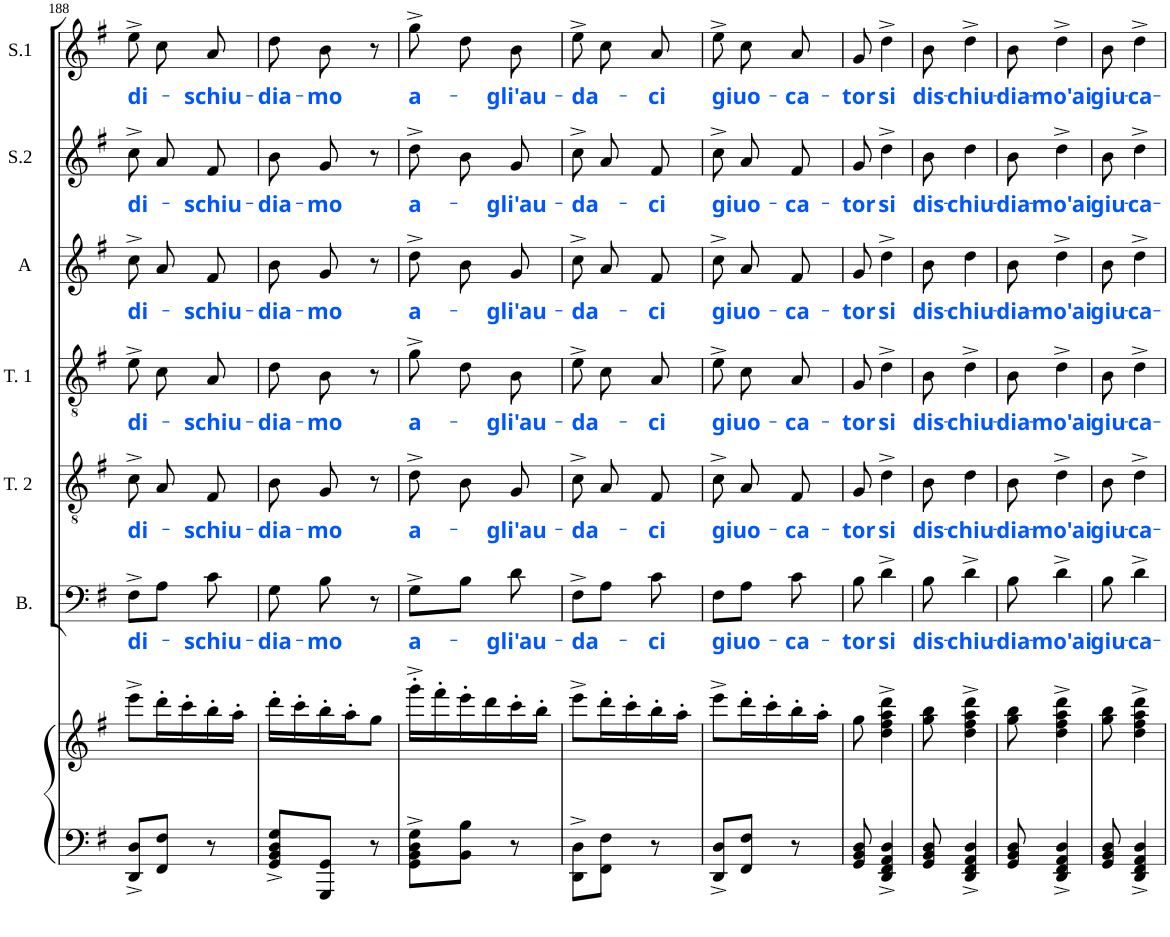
**kern	**kern	**kern	**text	**kern	**text	**kern	**text	**kern	**text	**kern	**text	**kern	**text
*part8	*part7	*part6	*part6	*part5	*part5	*part4	*part4	*part3	*part3	*part2	*part2	*part1	*part1
*staff8	*staff7	*staff6	*staff6	*staff5	*staff5	*staff4	*staff4	*staff3	*staff3	*staff2	*staff2	*staff1	*staff1
*	*	*I"Bass	*	*I"Tenor 2	*	*I"Tenor 1	*	*I"Alto	*	*I"Soprano 2	*	*I"Soprano 1	*
*	*	*I'B.	*	*I'T. 2	*	*I'T. 1	*	*I'A	*	*I'S.2	*	*I'S.1	*
!!LO:PB:g=z
*clefF4	*clefG2	*clefF4	*	*clefGv2	*	*clefGv2	*	*clefG2	*	*clefG2	*	*clefG2	*
*k[f#]	*k[f#]	*k[f#]	*	*k[f#]	*	*k[f#]	*	*k[f#]	*	*k[f#]	*	*k[f#]	*
*G:	*G:	*G:	*	*G:	*	*G:	*	*G:	*	*G:	*	*G:	*
*M3/8	*M3/8	*M3/8	*	*M3/8	*	*M3/8	*	*M3/8	*	*M3/8	*	*M3/8	*
=188	=188	=188	=188	=188	=188	=188	=188	=188	=188	=188	=188	=188	=188
!	!	!	!LO:LY:b:color=#0055FF	!	!LO:LY:b:color=#0055FF	!	!LO:LY:b:color=#0055FF	!	!LO:LY:b:color=#0055FF	!	!LO:LY:b:color=#0055FF	!	!LO:LY:b:color=#0055FF
8DD/^ 8D/^L	8eee^\L	8F#^\L	di-	8c^/L	di-	8e^\L	di-	8cc^/L	di-	8cc^/L	di-	8ee^\L	di-
8FF#/ 8F#/J	16ddd'\L	8A\J	.	8A/	.	8c\	.	8a/	.	8a/	.	8cc\	.
.	16ccc'\	.	.	.	.	.	.	.	.	.	.	.	.
!	!	!	!LO:LY:b:color=#0055FF	!	!LO:LY:b:color=#0055FF	!	!LO:LY:b:color=#0055FF	!	!LO:LY:b:color=#0055FF	!	!LO:LY:b:color=#0055FF	!	!LO:LY:b:color=#0055FF
8r	16bb'\	8c\	-schiu-	8F#/J	-schiu-	8A\J	-schiu-	8f#/J	-schiu-	8f#/J	-schiu-	8a\J	-schiu-
.	16aa'\JJ	.	.	.	.	.	.	.	.	.	.	.	.
=189	=189	=189	=189	=189	=189	=189	=189	=189	=189	=189	=189	=189	=189
!	!	!	!LO:LY:b:color=#0055FF	!	!LO:LY:b:color=#0055FF	!	!LO:LY:b:color=#0055FF	!	!LO:LY:b:color=#0055FF	!	!LO:LY:b:color=#0055FF	!	!LO:LY:b:color=#0055FF
8GG/^ 8BB/^ 8D/^ 8G/^L	16ddd'\LL	8G\	-dia-	8B/L	-dia-	8d\L	-dia-	8b/L	-dia-	8b/L	-dia-	8dd\L	-dia-
.	16ccc'\	.	.	.	.	.	.	.	.	.	.	.	.
!	!	!	!LO:LY:b:color=#0055FF	!	!LO:LY:b:color=#0055FF	!	!LO:LY:b:color=#0055FF	!	!LO:LY:b:color=#0055FF	!	!LO:LY:b:color=#0055FF	!	!LO:LY:b:color=#0055FF
8GGG/ 8GG/J	16bb'\	8B\	-mo	8G/J	-mo	8B\J	-mo	8g/J	-mo	8g/J	-mo	8b\J	-mo
.	16aa'\J	.	.	.	.	.	.	.	.	.	.	.	.
8r	8gg\J	8r	.	8r	.	8r	.	8r	.	8r	.	8r	.
=190	=190	=190	=190	=190	=190	=190	=190	=190	=190	=190	=190	=190	=190
!	!	!	!LO:LY:b:color=#0055FF	!	!LO:LY:b:color=#0055FF	!	!LO:LY:b:color=#0055FF	!	!LO:LY:b:color=#0055FF	!	!LO:LY:b:color=#0055FF	!	!LO:LY:b:color=#0055FF
8GG\^ 8BB\^ 8D\^ 8G\^L	16ggg'^\LL	8G^\L	a-	8d^\L	a-	8g^\L	a-	8dd^\L	a-	8dd^\L	a-	8gg^\L	a-
.	16fff#'\	.	.	.	.	.	.	.	.	.	.	.	.
8BB\ 8B\J	16eee'\	8B\J	.	8B\	.	8d\	.	8b\	.	8b\	.	8dd\	.
.	16ddd\	.	.	.	.	.	.	.	.	.	.	.	.
!	!	!	!LO:LY:b:color=#0055FF	!	!LO:LY:b:color=#0055FF	!	!LO:LY:b:color=#0055FF	!	!LO:LY:b:color=#0055FF	!	!LO:LY:b:color=#0055FF	!	!LO:LY:b:color=#0055FF
8r	16ccc'\	8d\	-gli'au-	8G\J	-gli'au-	8B\J	-gli'au-	8g\J	-gli'au-	8g\J	-gli'au-	8b\J	-gli'au-
.	16bb'\JJ	.	.	.	.	.	.	.	.	.	.	.	.
=191	=191	=191	=191	=191	=191	=191	=191	=191	=191	=191	=191	=191	=191
!	!	!	!LO:LY:b:color=#0055FF	!	!LO:LY:b:color=#0055FF	!	!LO:LY:b:color=#0055FF	!	!LO:LY:b:color=#0055FF	!	!LO:LY:b:color=#0055FF	!	!LO:LY:b:color=#0055FF
8DD\^ 8D\^L	8eee^\L	8F#^\L	-da-	8c^/L	-da-	8e^\L	-da-	8cc^/L	-da-	8cc^/L	-da-	8ee^\L	-da-
8FF#\ 8F#\J	16ddd'\L	8A\J	.	8A/	.	8c\	.	8a/	.	8a/	.	8cc\	.
.	16ccc'\	.	.	.	.	.	.	.	.	.	.	.	.
!	!	!	!LO:LY:b:color=#0055FF	!	!LO:LY:b:color=#0055FF	!	!LO:LY:b:color=#0055FF	!	!LO:LY:b:color=#0055FF	!	!LO:LY:b:color=#0055FF	!	!LO:LY:b:color=#0055FF
8r	16bb'\	8c\	-ci	8F#/J	-ci	8A\J	-ci	8f#/J	-ci	8f#/J	-ci	8a\J	-ci
.	16aa'\JJ	.	.	.	.	.	.	.	.	.	.	.	.
=192	=192	=192	=192	=192	=192	=192	=192	=192	=192	=192	=192	=192	=192
!	!	!	!LO:LY:b:color=#0055FF	!	!LO:LY:b:color=#0055FF	!	!LO:LY:b:color=#0055FF	!	!LO:LY:b:color=#0055FF	!	!LO:LY:b:color=#0055FF	!	!LO:LY:b:color=#0055FF
8DD/^ 8D/^L	8eee^\L	8F#\L	giuo-	8c^/L	giuo-	8e^\L	giuo-	8cc^/L	giuo-	8cc^/L	giuo-	8ee^\L	giuo-
8FF#/ 8F#/J	16ddd'\L	8A\J	.	8A/	.	8c\	.	8a/	.	8a/	.	8cc\	.
.	16ccc'\	.	.	.	.	.	.	.	.	.	.	.	.
!	!	!	!LO:LY:b:color=#0055FF	!	!LO:LY:b:color=#0055FF	!	!LO:LY:b:color=#0055FF	!	!LO:LY:b:color=#0055FF	!	!LO:LY:b:color=#0055FF	!	!LO:LY:b:color=#0055FF
8r	16bb'\	8c\	-ca-	8F#/J	-ca-	8A\J	-ca-	8f#/J	-ca-	8f#/J	-ca-	8a\J	-ca-
.	16aa'\JJ	.	.	.	.	.	.	.	.	.	.	.	.
=193	=193	=193	=193	=193	=193	=193	=193	=193	=193	=193	=193	=193	=193
!	!	!	!LO:LY:b:color=#0055FF	!	!LO:LY:b:color=#0055FF	!	!LO:LY:b:color=#0055FF	!	!LO:LY:b:color=#0055FF	!	!LO:LY:b:color=#0055FF	!	!LO:LY:b:color=#0055FF
8GG/ 8BB/ 8D/	8gg\	8B\	-tor	8G/	-tor	8G/	-tor	8g/	-tor	8g/	-tor	8g/	-tor
!	!	!	!LO:LY:b:color=#0055FF	!	!LO:LY:b:color=#0055FF	!	!LO:LY:b:color=#0055FF	!	!LO:LY:b:color=#0055FF	!	!LO:LY:b:color=#0055FF	!	!LO:LY:b:color=#0055FF
4DD/^ 4FF#/^ 4AA/^ 4D/^	4dd\^ 4ff#\^ 4aa\^ 4ddd\^	4d^\	si	4d^\	si	4d^\	si	4dd^\	si	4dd^\	si	4dd^\	si
=194	=194	=194	=194	=194	=194	=194	=194	=194	=194	=194	=194	=194	=194
!	!	!	!LO:LY:b:color=#0055FF	!	!LO:LY:b:color=#0055FF	!	!LO:LY:b:color=#0055FF	!	!LO:LY:b:color=#0055FF	!	!LO:LY:b:color=#0055FF	!	!LO:LY:b:color=#0055FF
8GG/ 8BB/ 8D/	8gg\ 8bb\	8B\	dis-	8B\	dis-	8B\	dis-	8b\	dis-	8b\	dis-	8b\	dis-
!	!	!	!LO:LY:b:color=#0055FF	!	!LO:LY:b:color=#0055FF	!	!LO:LY:b:color=#0055FF	!	!LO:LY:b:color=#0055FF	!	!LO:LY:b:color=#0055FF	!	!LO:LY:b:color=#0055FF
4DD/^ 4FF#/^ 4AA/^ 4D/^	4dd\^ 4ff#\^ 4aa\^ 4ddd\^	4d^\	-chiu-	4d\	-chiu-	4d^\	-chiu-	4dd\	-chiu-	4dd\	-chiu-	4dd^\	-chiu-
=195	=195	=195	=195	=195	=195	=195	=195	=195	=195	=195	=195	=195	=195
!	!	!	!LO:LY:b:color=#0055FF	!	!LO:LY:b:color=#0055FF	!	!LO:LY:b:color=#0055FF	!	!LO:LY:b:color=#0055FF	!	!LO:LY:b:color=#0055FF	!	!LO:LY:b:color=#0055FF
8GG/ 8BB/ 8D/	8gg\ 8bb\	8B\	-dia-	8B\	-dia-	8B\	-dia-	8b\	-dia-	8b\	-dia-	8b\	-dia-
!	!	!	!LO:LY:b:color=#0055FF	!	!LO:LY:b:color=#0055FF	!	!LO:LY:b:color=#0055FF	!	!LO:LY:b:color=#0055FF	!	!LO:LY:b:color=#0055FF	!	!LO:LY:b:color=#0055FF
4DD/^ 4FF#/^ 4AA/^ 4D/^	4dd\^ 4ff#\^ 4aa\^ 4ddd\^	4d^\	-mo'ai	4d^\	-mo'ai	4d^\	-mo'ai	4dd^\	-mo'ai	4dd^\	-mo'ai	4dd^\	-mo'ai
=196	=196	=196	=196	=196	=196	=196	=196	=196	=196	=196	=196	=196	=196
!	!	!	!LO:LY:b:color=#0055FF	!	!LO:LY:b:color=#0055FF	!	!LO:LY:b:color=#0055FF	!	!LO:LY:b:color=#0055FF	!	!LO:LY:b:color=#0055FF	!	!LO:LY:b:color=#0055FF
8GG/ 8BB/ 8D/	8gg\ 8bb\	8B\	giu-	8B\	giu-	8B\	giu-	8b\	giu-	8b\	giu-	8b\	giu-
!	!	!	!LO:LY:b:color=#0055FF	!	!LO:LY:b:color=#0055FF	!	!LO:LY:b:color=#0055FF	!	!LO:LY:b:color=#0055FF	!	!LO:LY:b:color=#0055FF	!	!LO:LY:b:color=#0055FF
4DD/^ 4FF#/^ 4AA/^ 4D/^	4dd\^ 4ff#\^ 4aa\^ 4ddd\^	4d^\	-ca-	4d^\	-ca-	4d^\	-ca-	4dd^\	-ca-	4dd^\	-ca-	4dd^\	-ca-
=	=	=	=	=	=	=	=	=	=	=	=	=	=
*-	*-	*-	*-	*-	*-	*-	*-	*-	*-	*-	*-	*-	*-
